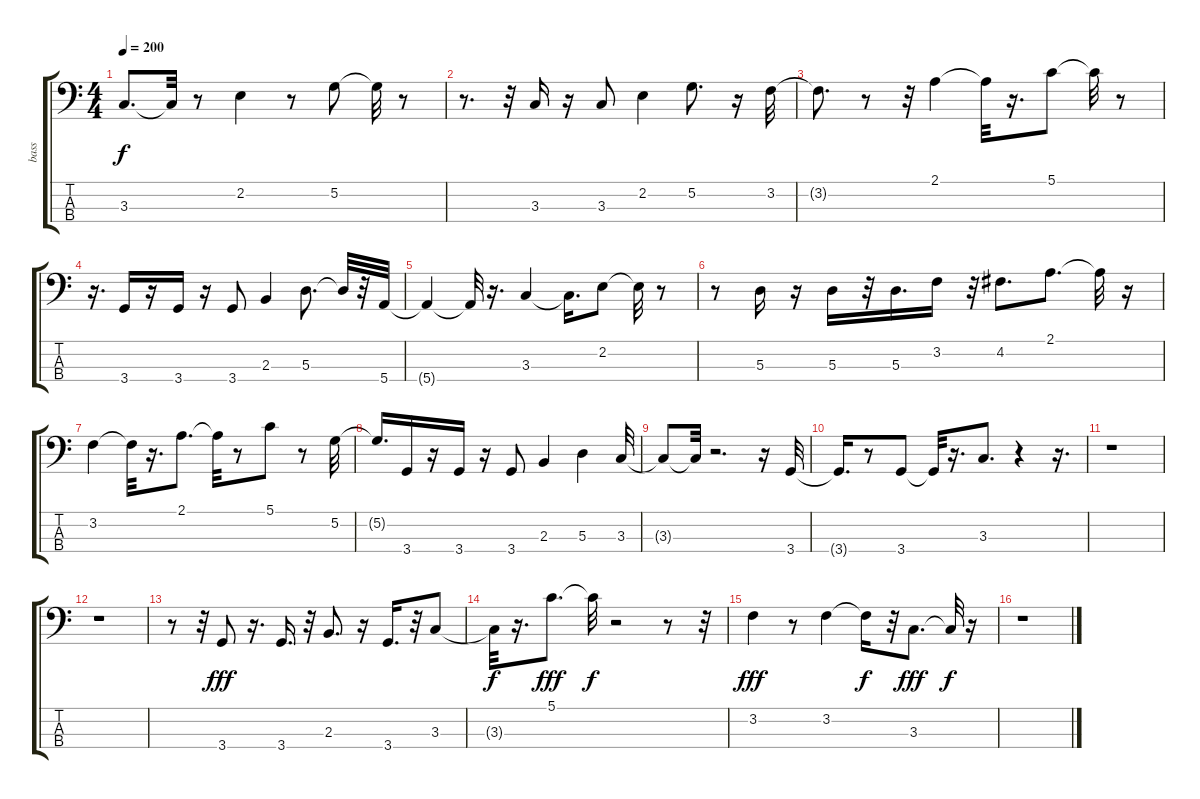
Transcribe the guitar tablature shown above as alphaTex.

\track ("bass                " "bass      ") {instrument fretlessbass}
\staff {score tabs}
\tuning (G2 D2 A1 E1) {hide}
\ts (4 4)
\tempo 200
\clef f4
\ks c
3.3{t}.8{d dy f} 3.3{t}.32 r.8 2.2.4 r.8 5.2.8 5.2{t}.32 r.8 |
r.8{d} r.32 3.3.16 r.16 3.3.8 2.2.4 5.2.8{d} r.16 3.2.32 |
3.2{t}.8{d} r.8 r.32 2.1.4 2.1{t}.32 r.16{d} 5.1.8 5.1{t}.32 r.8 |
r.16{d} 3.4.16 r.16 3.4.16 r.16 3.4.8 2.3.4 5.3.8{d} 5.3{t}.32 r.32 5.4.32 |
5.4{t}.4 5.4{t}.32 r.16{d} 3.3.4 3.3{t}.16{d} 2.2.8 2.2{t}.32 r.8 |
r.8 5.3.16 r.16 5.3.16 r.32 5.3.16{d} 3.2.16 r.32 4.2.8{d} 2.1.8{d} 2.1{t}.32 r.16 |
3.2.4 3.2{t}.32 r.16{d} 2.1.8{d} 2.1{t}.32 r.8 5.1.8 r.8 5.2.32 |
5.2{t}.16{d} 3.4.16 r.16 3.4.16 r.16 3.4.8 2.3.4 5.3.4 3.3.32 |
3.3{t}.8 3.3{t}.32 r.2{d} r.16 3.4.32 |
3.4{t}.16{d} r.8 3.4.8 3.4{t}.32 r.16{d} 3.3.8{d} r.4 r.16{d} |
r.1 |
r.1 |
r.8 r.32 3.4.8{dy fff} r.16{d} 3.4.16{d} r.32 2.3.8{d} r.16 3.4.16{d} r.32 3.3.8 |
3.3{t}.32{dy f} r.16{d} 5.1.8{d dy fff} 5.1{t}.32{dy f} r.2 r.8 r.32 |
3.2.4{dy fff} r.8 3.2.4 3.2{t}.16{dy f} r.32 3.3.8{d dy fff} 3.3{t}.32{dy f} r.16 |
r.1
